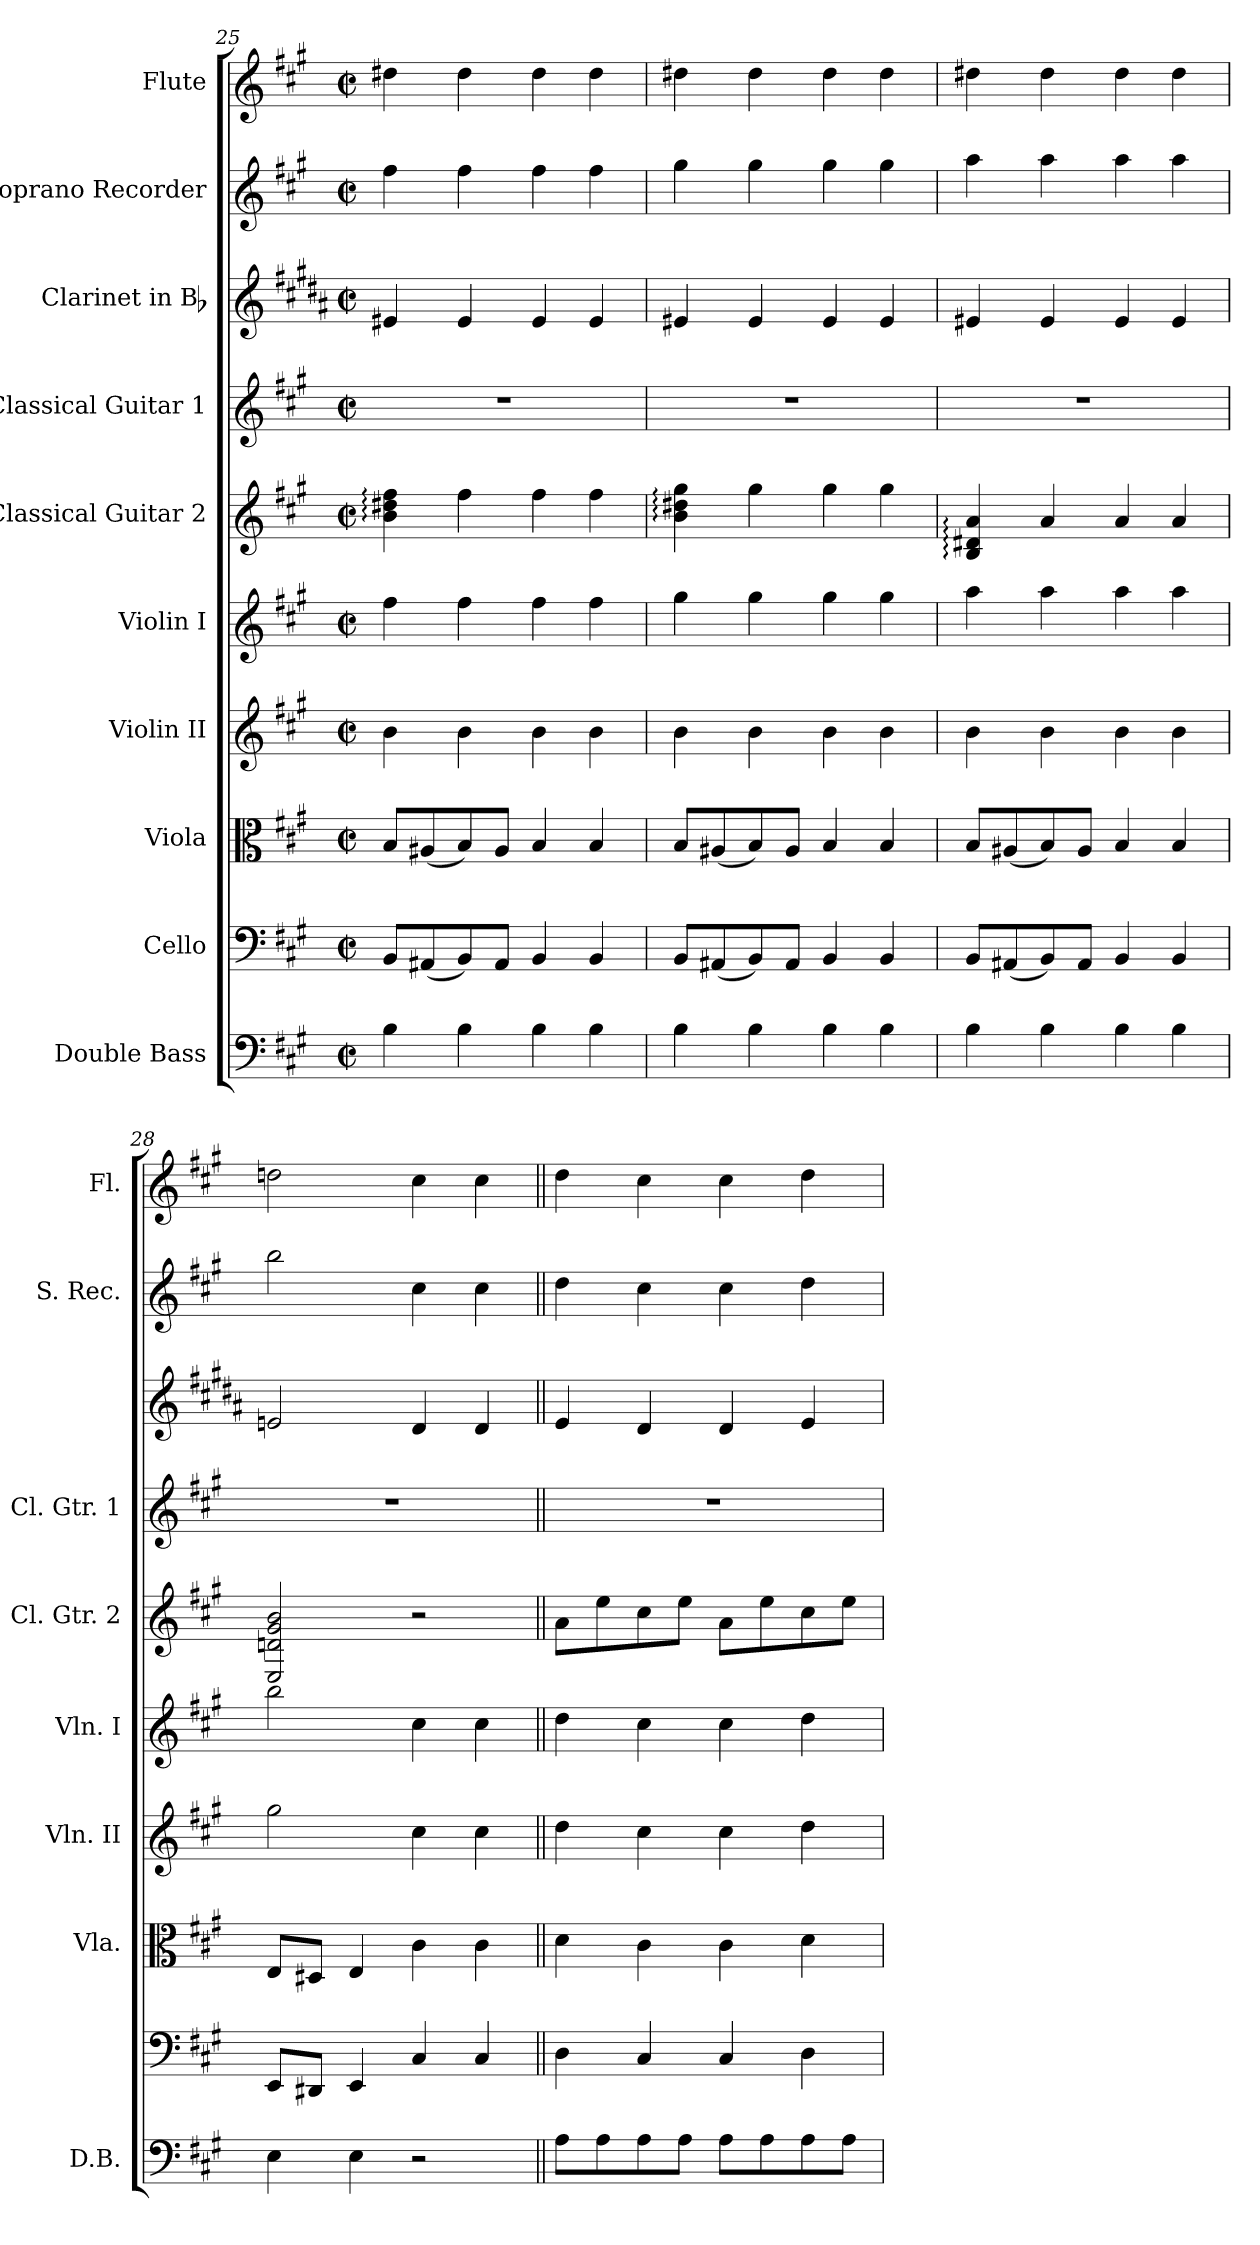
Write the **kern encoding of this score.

**kern	**kern	**kern	**kern	**kern	**kern	**kern	**kern	**kern	**kern
*part10	*part9	*part8	*part7	*part6	*part5	*part4	*part3	*part2	*part1
*staff10	*staff9	*staff8	*staff7	*staff6	*staff5	*staff4	*staff3	*staff2	*staff1
*I"Double Bass	*I"Cello	*I"Viola	*I"Violin II	*I"Violin I	*I"Classical Guitar 2	*I"Classical Guitar 1	*I"Clarinet in Bb	*I"Soprano Recorder	*I"Flute
*I'D.B.	*	*I'Vla.	*I'Vln. II	*I'Vln. I	*I'Cl. Gtr. 2	*I'Cl. Gtr. 1	*	*I'S. Rec.	*I'Fl.
*clefF4	*clefF4	*clefC3	*clefG2	*clefG2	*clefG2	*clefG2	*clefG2	*clefG2	*clefG2
*ITrd7c12	*	*	*	*	*ITrd7c12	*ITrd7c12	*ITrd1c2	*ITrd-7c-12	*
*k[f#c#g#]	*k[f#c#g#]	*k[f#c#g#]	*k[f#c#g#]	*k[f#c#g#]	*k[f#c#g#]	*k[f#c#g#]	*k[f#c#g#]	*k[f#c#g#]	*k[f#c#g#]
*A:	*A:	*A:	*A:	*A:	*A:	*A:	*A:	*A:	*A:
*M2/2	*M2/2	*M2/2	*M2/2	*M2/2	*M2/2	*M2/2	*M2/2	*M2/2	*M2/2
*met(c|)	*met(c|)	*met(c|)	*met(c|)	*met(c|)	*met(c|)	*met(c|)	*met(c|)	*met(c|)	*met(c|)
=25	=25	=25	=25	=25	=25	=25	=25	=25	=25
4BB\	8BB/L	8B/L	4b\	4ff#\	4B\: 4d#X\: 4f#\:	1r	4d#X/	4fff#\	4dd#X\
.	(<8AA#X/	(<8A#X/	.	.	.	.	.	.	.
4BB\	8BB/)	8B/)	4b\	4ff#\	4f#\	.	4d#/	4fff#\	4dd#\
.	8AA#/J	8A#/J	.	.	.	.	.	.	.
4BB\	4BB/	4B/	4b\	4ff#\	4f#\	.	4d#/	4fff#\	4dd#\
4BB\	4BB/	4B/	4b\	4ff#\	4f#\	.	4d#/	4fff#\	4dd#\
=26	=26	=26	=26	=26	=26	=26	=26	=26	=26
4BB\	8BB/L	8B/L	4b\	4gg#\	4B\: 4d#X\: 4g#\:	1r	4d#X/	4ggg#\	4dd#X\
.	(<8AA#X/	(<8A#X/	.	.	.	.	.	.	.
4BB\	8BB/)	8B/)	4b\	4gg#\	4g#\	.	4d#/	4ggg#\	4dd#\
.	8AA#/J	8A#/J	.	.	.	.	.	.	.
4BB\	4BB/	4B/	4b\	4gg#\	4g#\	.	4d#/	4ggg#\	4dd#\
4BB\	4BB/	4B/	4b\	4gg#\	4g#\	.	4d#/	4ggg#\	4dd#\
!!LO:PB:g=z
=27	=27	=27	=27	=27	=27	=27	=27	=27	=27
4BB\	8BB/L	8B/L	4b\	4aa\	4BB/: 4D#X/: 4A/:	1r	4d#X/	4aaa\	4dd#X\
.	(<8AA#X/	(<8A#X/	.	.	.	.	.	.	.
4BB\	8BB/)	8B/)	4b\	4aa\	4A/	.	4d#/	4aaa\	4dd#\
.	8AA#/J	8A#/J	.	.	.	.	.	.	.
4BB\	4BB/	4B/	4b\	4aa\	4A/	.	4d#/	4aaa\	4dd#\
4BB\	4BB/	4B/	4b\	4aa\	4A/	.	4d#/	4aaa\	4dd#\
=28	=28	=28	=28	=28	=28	=28	=28	=28	=28
4EE\	8EE/L	8E/L	2gg#\	2bb\	2EE/ 2Dni/ 2G#/ 2B/	1r	2dn/	2bbb\	2ddni\
.	8DD#X/J	8D#X/J	.	.	.	.	.	.	.
4EE\	4EE/	4E/	.	.	.	.	.	.	.
2r	4C#/	4c#\	4cc#\	4cc#\	2r	.	4c#/	4ccc#\	4cc#\
.	4C#/	4c#\	4cc#\	4cc#\	.	.	4c#/	4ccc#\	4cc#\
=29||	=29||	=29||	=29||	=29||	=29||	=29||	=29||	=29||	=29||
8AA\L	4D\	4d\	4dd\	4dd\	8A\L	1r	4d/	4ddd\	4dd\
8AA\	.	.	.	.	8e\	.	.	.	.
8AA\	4C#/	4c#\	4cc#\	4cc#\	8c#\	.	4c#/	4ccc#\	4cc#\
8AA\J	.	.	.	.	8e\J	.	.	.	.
8AA\L	4C#/	4c#\	4cc#\	4cc#\	8A\L	.	4c#/	4ccc#\	4cc#\
8AA\	.	.	.	.	8e\	.	.	.	.
8AA\	4D\	4d\	4dd\	4dd\	8c#\	.	4d/	4ddd\	4dd\
8AA\J	.	.	.	.	8e\J	.	.	.	.
=	=	=	=	=	=	=	=	=	=
*-	*-	*-	*-	*-	*-	*-	*-	*-	*-
